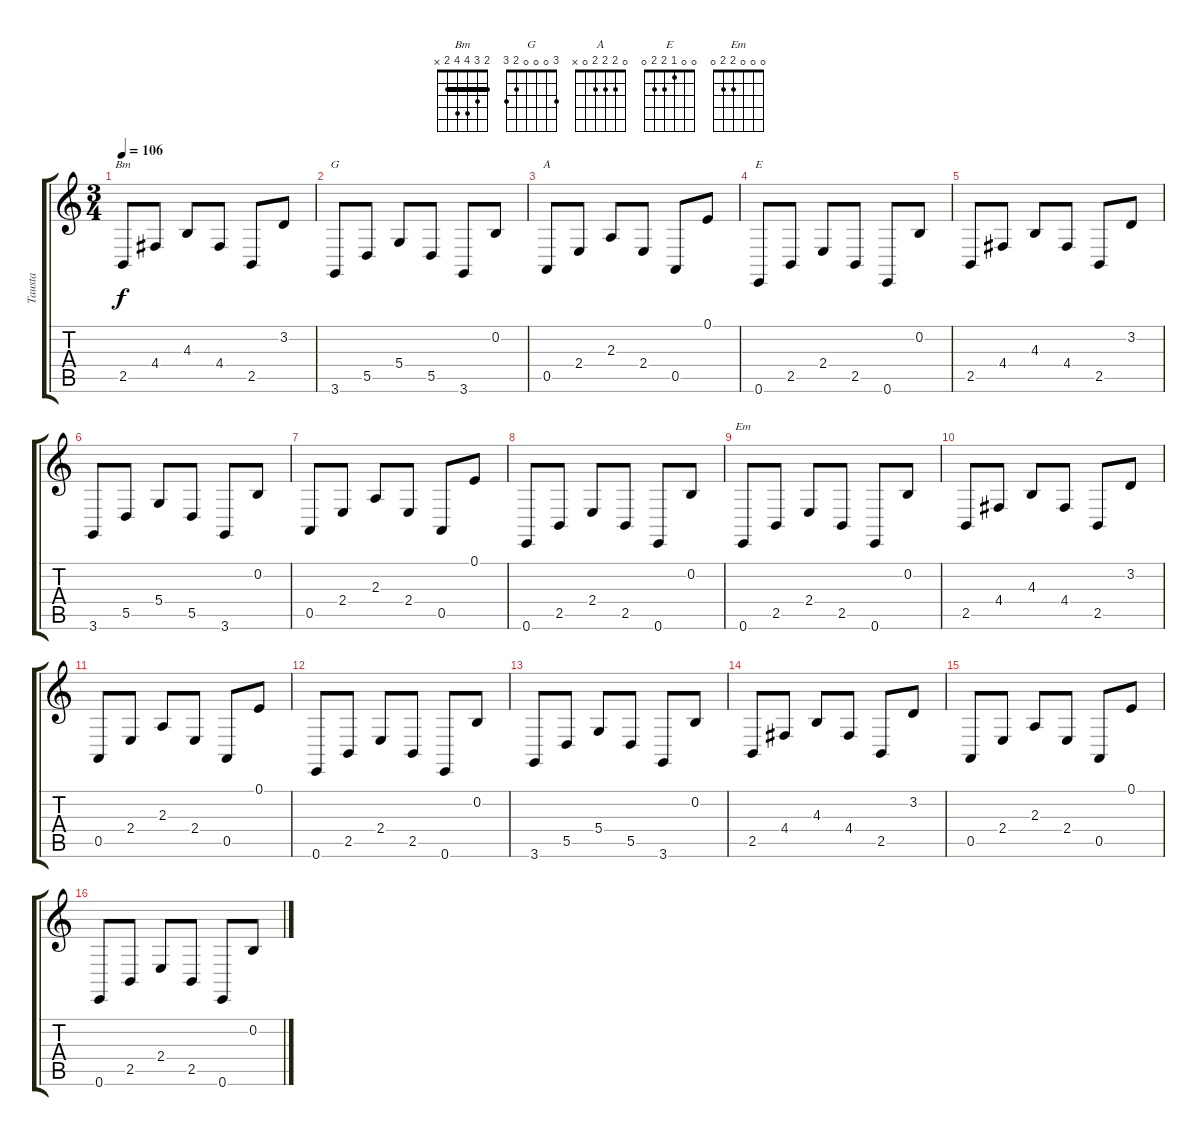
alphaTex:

\track ("Tausta" "Tausta") {instrument acousticgrandpiano}
\staff {score tabs}
\tuning (E4 B3 G3 D3 A2 E2) {hide}
\chord ("Bm" 2 3 4 4 2 x) {barre 2}
\chord ("G" 3 0 0 0 2 3)
\chord ("A" 0 2 2 2 0 x)
\chord ("E" 0 0 1 2 2 0)
\chord ("Em" 0 0 0 2 2 0)
\ts (3 4)
\tempo 106
\clef g2
\ks c
2.5.8{ch "Bm" dy f} 4.4.8 4.3.8 4.4.8 2.5.8 3.2.8 |
3.6.8{ch "G"} 5.5.8 5.4.8 5.5.8 3.6.8 0.2.8 |
0.5.8{ch "A"} 2.4.8 2.3.8 2.4.8 0.5.8 0.1.8 |
0.6.8{ch "E"} 2.5.8 2.4.8 2.5.8 0.6.8 0.2.8 |
2.5.8 4.4.8 4.3.8 4.4.8 2.5.8 3.2.8 |
3.6.8 5.5.8 5.4.8 5.5.8 3.6.8 0.2.8 |
0.5.8 2.4.8 2.3.8 2.4.8 0.5.8 0.1.8 |
0.6.8 2.5.8 2.4.8 2.5.8 0.6.8 0.2.8 |
0.6.8{ch "Em"} 2.5.8 2.4.8 2.5.8 0.6.8 0.2.8 |
2.5.8 4.4.8 4.3.8 4.4.8 2.5.8 3.2.8 |
0.5.8 2.4.8 2.3.8 2.4.8 0.5.8 0.1.8 |
0.6.8 2.5.8 2.4.8 2.5.8 0.6.8 0.2.8 |
3.6.8 5.5.8 5.4.8 5.5.8 3.6.8 0.2.8 |
2.5.8 4.4.8 4.3.8 4.4.8 2.5.8 3.2.8 |
0.5.8 2.4.8 2.3.8 2.4.8 0.5.8 0.1.8 |
0.6.8 2.5.8 2.4.8 2.5.8 0.6.8 0.2.8
